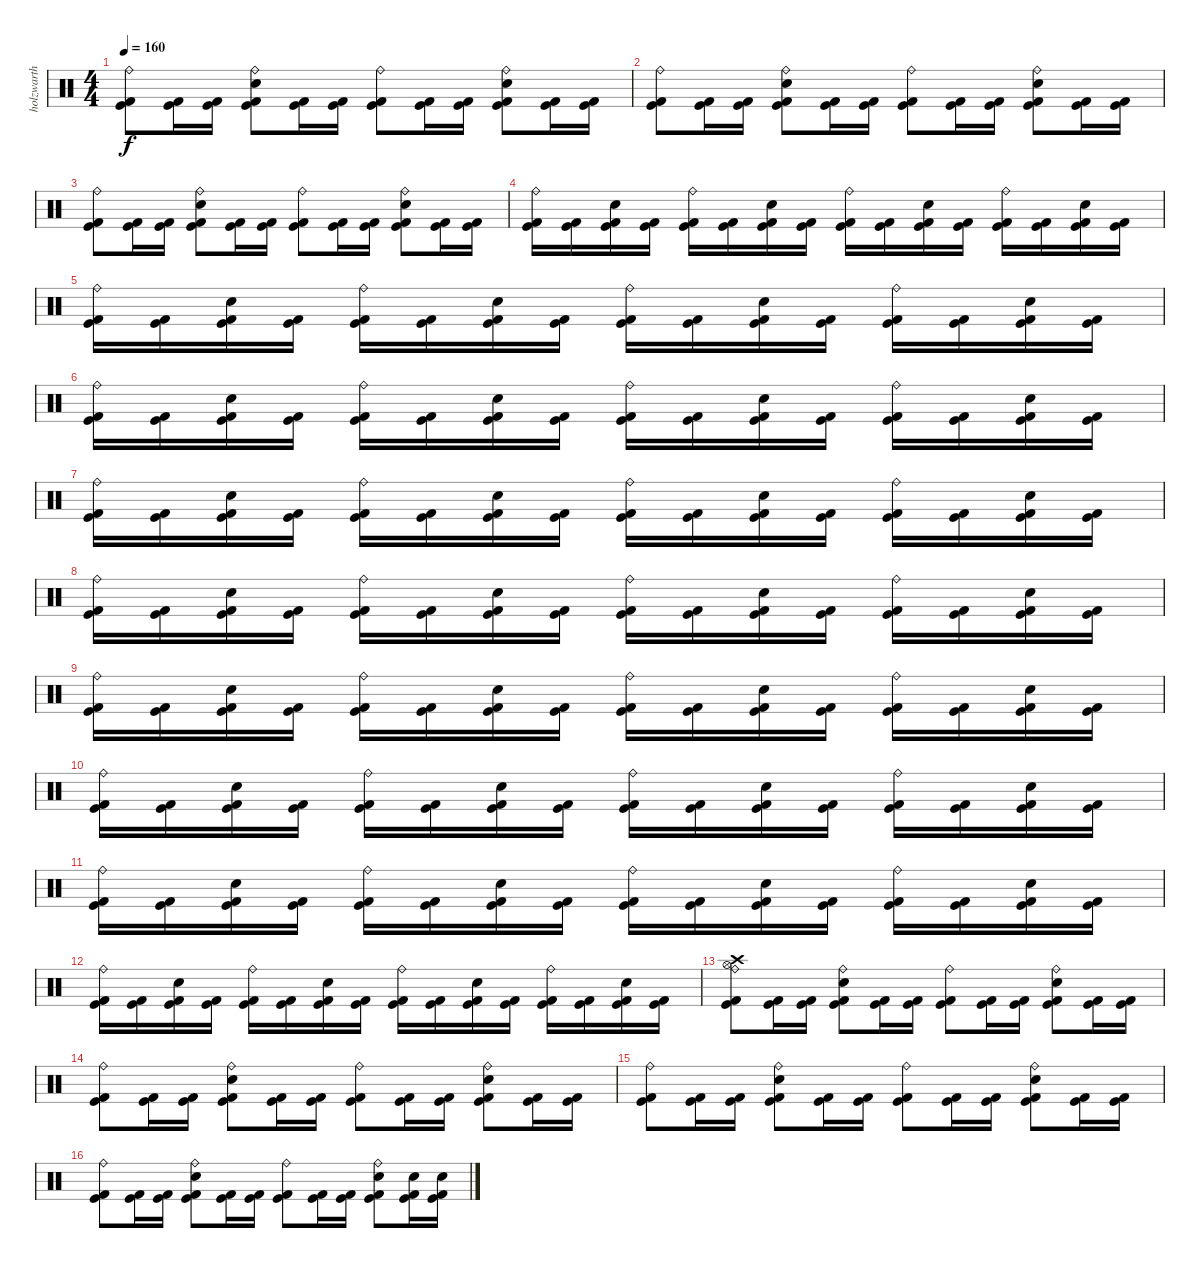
\track ("holzwarth (leo)" "holzwarth ") {instrument percussion}
\staff {score}
\articulation defaults
\ts (4 4)
\tempo 160
\clef neutral
\ks c
("Ride (bell)" "Kick (hit) 2" "Kick (hit)").8{dy f} ("Kick (hit) 2" "Kick (hit)").16 ("Kick (hit) 2" "Kick (hit)").16 ("Snare (hit) 2" "Ride (bell)" "Kick (hit) 2" "Kick (hit)").8 ("Kick (hit) 2" "Kick (hit)").16 ("Kick (hit) 2" "Kick (hit)").16 ("Ride (bell)" "Kick (hit) 2" "Kick (hit)").8 ("Kick (hit) 2" "Kick (hit)").16 ("Kick (hit) 2" "Kick (hit)").16 ("Snare (hit) 2" "Ride (bell)" "Kick (hit) 2" "Kick (hit)").8 ("Kick (hit) 2" "Kick (hit)").16 ("Kick (hit) 2" "Kick (hit)").16 |
("Ride (bell)" "Kick (hit) 2" "Kick (hit)").8 ("Kick (hit) 2" "Kick (hit)").16 ("Kick (hit) 2" "Kick (hit)").16 ("Snare (hit) 2" "Ride (bell)" "Kick (hit) 2" "Kick (hit)").8 ("Kick (hit) 2" "Kick (hit)").16 ("Kick (hit) 2" "Kick (hit)").16 ("Ride (bell)" "Kick (hit) 2" "Kick (hit)").8 ("Kick (hit) 2" "Kick (hit)").16 ("Kick (hit) 2" "Kick (hit)").16 ("Snare (hit) 2" "Ride (bell)" "Kick (hit) 2" "Kick (hit)").8 ("Kick (hit) 2" "Kick (hit)").16 ("Kick (hit) 2" "Kick (hit)").16 |
("Ride (bell)" "Kick (hit) 2" "Kick (hit)").8 ("Kick (hit) 2" "Kick (hit)").16 ("Kick (hit) 2" "Kick (hit)").16 ("Snare (hit) 2" "Ride (bell)" "Kick (hit) 2" "Kick (hit)").8 ("Kick (hit) 2" "Kick (hit)").16 ("Kick (hit) 2" "Kick (hit)").16 ("Ride (bell)" "Kick (hit) 2" "Kick (hit)").8 ("Kick (hit) 2" "Kick (hit)").16 ("Kick (hit) 2" "Kick (hit)").16 ("Snare (hit) 2" "Ride (bell)" "Kick (hit) 2" "Kick (hit)").8 ("Kick (hit) 2" "Kick (hit)").16 ("Kick (hit) 2" "Kick (hit)").16 |
("Ride (bell)" "Kick (hit)" "Kick (hit) 2").16 ("Kick (hit)" "Kick (hit) 2").16 ("Snare (hit) 2" "Kick (hit)" "Kick (hit) 2").16 ("Kick (hit)" "Kick (hit) 2").16 ("Ride (bell)" "Kick (hit)" "Kick (hit) 2").16 ("Kick (hit)" "Kick (hit) 2").16 ("Snare (hit) 2" "Kick (hit)" "Kick (hit) 2").16 ("Kick (hit)" "Kick (hit) 2").16 ("Ride (bell)" "Kick (hit)" "Kick (hit) 2").16 ("Kick (hit)" "Kick (hit) 2").16 ("Snare (hit) 2" "Kick (hit)" "Kick (hit) 2").16 ("Kick (hit)" "Kick (hit) 2").16 ("Ride (bell)" "Kick (hit)" "Kick (hit) 2").16 ("Kick (hit)" "Kick (hit) 2").16 ("Snare (hit) 2" "Kick (hit)" "Kick (hit) 2").16 ("Kick (hit)" "Kick (hit) 2").16 |
("Ride (bell)" "Kick (hit)" "Kick (hit) 2").16 ("Kick (hit)" "Kick (hit) 2").16 ("Snare (hit) 2" "Kick (hit)" "Kick (hit) 2").16 ("Kick (hit)" "Kick (hit) 2").16 ("Ride (bell)" "Kick (hit)" "Kick (hit) 2").16 ("Kick (hit)" "Kick (hit) 2").16 ("Snare (hit) 2" "Kick (hit)" "Kick (hit) 2").16 ("Kick (hit)" "Kick (hit) 2").16 ("Ride (bell)" "Kick (hit)" "Kick (hit) 2").16 ("Kick (hit)" "Kick (hit) 2").16 ("Snare (hit) 2" "Kick (hit)" "Kick (hit) 2").16 ("Kick (hit)" "Kick (hit) 2").16 ("Ride (bell)" "Kick (hit)" "Kick (hit) 2").16 ("Kick (hit)" "Kick (hit) 2").16 ("Snare (hit) 2" "Kick (hit)" "Kick (hit) 2").16 ("Kick (hit)" "Kick (hit) 2").16 |
("Ride (bell)" "Kick (hit)" "Kick (hit) 2").16 ("Kick (hit)" "Kick (hit) 2").16 ("Snare (hit) 2" "Kick (hit)" "Kick (hit) 2").16 ("Kick (hit)" "Kick (hit) 2").16 ("Ride (bell)" "Kick (hit)" "Kick (hit) 2").16 ("Kick (hit)" "Kick (hit) 2").16 ("Snare (hit) 2" "Kick (hit)" "Kick (hit) 2").16 ("Kick (hit)" "Kick (hit) 2").16 ("Ride (bell)" "Kick (hit)" "Kick (hit) 2").16 ("Kick (hit)" "Kick (hit) 2").16 ("Snare (hit) 2" "Kick (hit)" "Kick (hit) 2").16 ("Kick (hit)" "Kick (hit) 2").16 ("Ride (bell)" "Kick (hit)" "Kick (hit) 2").16 ("Kick (hit)" "Kick (hit) 2").16 ("Snare (hit) 2" "Kick (hit)" "Kick (hit) 2").16 ("Kick (hit)" "Kick (hit) 2").16 |
("Ride (bell)" "Kick (hit)" "Kick (hit) 2").16 ("Kick (hit)" "Kick (hit) 2").16 ("Snare (hit) 2" "Kick (hit)" "Kick (hit) 2").16 ("Kick (hit)" "Kick (hit) 2").16 ("Ride (bell)" "Kick (hit)" "Kick (hit) 2").16 ("Kick (hit)" "Kick (hit) 2").16 ("Snare (hit) 2" "Kick (hit)" "Kick (hit) 2").16 ("Kick (hit)" "Kick (hit) 2").16 ("Ride (bell)" "Kick (hit)" "Kick (hit) 2").16 ("Kick (hit)" "Kick (hit) 2").16 ("Snare (hit) 2" "Kick (hit)" "Kick (hit) 2").16 ("Kick (hit)" "Kick (hit) 2").16 ("Ride (bell)" "Kick (hit)" "Kick (hit) 2").16 ("Kick (hit)" "Kick (hit) 2").16 ("Snare (hit) 2" "Kick (hit)" "Kick (hit) 2").16 ("Kick (hit)" "Kick (hit) 2").16 |
("Ride (bell)" "Kick (hit)" "Kick (hit) 2").16 ("Kick (hit)" "Kick (hit) 2").16 ("Snare (hit) 2" "Kick (hit)" "Kick (hit) 2").16 ("Kick (hit)" "Kick (hit) 2").16 ("Ride (bell)" "Kick (hit)" "Kick (hit) 2").16 ("Kick (hit)" "Kick (hit) 2").16 ("Snare (hit) 2" "Kick (hit)" "Kick (hit) 2").16 ("Kick (hit)" "Kick (hit) 2").16 ("Ride (bell)" "Kick (hit)" "Kick (hit) 2").16 ("Kick (hit)" "Kick (hit) 2").16 ("Snare (hit) 2" "Kick (hit)" "Kick (hit) 2").16 ("Kick (hit)" "Kick (hit) 2").16 ("Ride (bell)" "Kick (hit)" "Kick (hit) 2").16 ("Kick (hit)" "Kick (hit) 2").16 ("Snare (hit) 2" "Kick (hit)" "Kick (hit) 2").16 ("Kick (hit)" "Kick (hit) 2").16 |
("Ride (bell)" "Kick (hit)" "Kick (hit) 2").16 ("Kick (hit)" "Kick (hit) 2").16 ("Snare (hit) 2" "Kick (hit)" "Kick (hit) 2").16 ("Kick (hit)" "Kick (hit) 2").16 ("Ride (bell)" "Kick (hit)" "Kick (hit) 2").16 ("Kick (hit)" "Kick (hit) 2").16 ("Snare (hit) 2" "Kick (hit)" "Kick (hit) 2").16 ("Kick (hit)" "Kick (hit) 2").16 ("Ride (bell)" "Kick (hit)" "Kick (hit) 2").16 ("Kick (hit)" "Kick (hit) 2").16 ("Snare (hit) 2" "Kick (hit)" "Kick (hit) 2").16 ("Kick (hit)" "Kick (hit) 2").16 ("Ride (bell)" "Kick (hit)" "Kick (hit) 2").16 ("Kick (hit)" "Kick (hit) 2").16 ("Snare (hit) 2" "Kick (hit)" "Kick (hit) 2").16 ("Kick (hit)" "Kick (hit) 2").16 |
("Ride (bell)" "Kick (hit)" "Kick (hit) 2").16 ("Kick (hit)" "Kick (hit) 2").16 ("Snare (hit) 2" "Kick (hit)" "Kick (hit) 2").16 ("Kick (hit)" "Kick (hit) 2").16 ("Ride (bell)" "Kick (hit)" "Kick (hit) 2").16 ("Kick (hit)" "Kick (hit) 2").16 ("Snare (hit) 2" "Kick (hit)" "Kick (hit) 2").16 ("Kick (hit)" "Kick (hit) 2").16 ("Ride (bell)" "Kick (hit)" "Kick (hit) 2").16 ("Kick (hit)" "Kick (hit) 2").16 ("Snare (hit) 2" "Kick (hit)" "Kick (hit) 2").16 ("Kick (hit)" "Kick (hit) 2").16 ("Ride (bell)" "Kick (hit)" "Kick (hit) 2").16 ("Kick (hit)" "Kick (hit) 2").16 ("Snare (hit) 2" "Kick (hit)" "Kick (hit) 2").16 ("Kick (hit)" "Kick (hit) 2").16 |
("Ride (bell)" "Kick (hit)" "Kick (hit) 2").16 ("Kick (hit)" "Kick (hit) 2").16 ("Snare (hit) 2" "Kick (hit)" "Kick (hit) 2").16 ("Kick (hit)" "Kick (hit) 2").16 ("Ride (bell)" "Kick (hit)" "Kick (hit) 2").16 ("Kick (hit)" "Kick (hit) 2").16 ("Snare (hit) 2" "Kick (hit)" "Kick (hit) 2").16 ("Kick (hit)" "Kick (hit) 2").16 ("Ride (bell)" "Kick (hit)" "Kick (hit) 2").16 ("Kick (hit)" "Kick (hit) 2").16 ("Snare (hit) 2" "Kick (hit)" "Kick (hit) 2").16 ("Kick (hit)" "Kick (hit) 2").16 ("Ride (bell)" "Kick (hit)" "Kick (hit) 2").16 ("Kick (hit)" "Kick (hit) 2").16 ("Snare (hit) 2" "Kick (hit)" "Kick (hit) 2").16 ("Kick (hit)" "Kick (hit) 2").16 |
("Ride (bell)" "Kick (hit)" "Kick (hit) 2").16 ("Kick (hit)" "Kick (hit) 2").16 ("Snare (hit) 2" "Kick (hit)" "Kick (hit) 2").16 ("Kick (hit)" "Kick (hit) 2").16 ("Ride (bell)" "Kick (hit)" "Kick (hit) 2").16 ("Kick (hit)" "Kick (hit) 2").16 ("Snare (hit) 2" "Kick (hit)" "Kick (hit) 2").16 ("Kick (hit)" "Kick (hit) 2").16 ("Ride (bell)" "Kick (hit)" "Kick (hit) 2").16 ("Kick (hit)" "Kick (hit) 2").16 ("Snare (hit) 2" "Kick (hit)" "Kick (hit) 2").16 ("Kick (hit)" "Kick (hit) 2").16 ("Ride (bell)" "Kick (hit)" "Kick (hit) 2").16 ("Kick (hit)" "Kick (hit) 2").16 ("Snare (hit) 2" "Kick (hit)" "Kick (hit) 2").16 ("Kick (hit)" "Kick (hit) 2").16 |
("Crash high (hit)" "Hi-Hat (open)" "Ride (bell)" "Kick (hit) 2" "Kick (hit)").8 ("Kick (hit) 2" "Kick (hit)").16 ("Kick (hit) 2" "Kick (hit)").16 ("Snare (hit) 2" "Ride (bell)" "Kick (hit) 2" "Kick (hit)").8 ("Kick (hit) 2" "Kick (hit)").16 ("Kick (hit) 2" "Kick (hit)").16 ("Ride (bell)" "Kick (hit) 2" "Kick (hit)").8 ("Kick (hit) 2" "Kick (hit)").16 ("Kick (hit) 2" "Kick (hit)").16 ("Snare (hit) 2" "Ride (bell)" "Kick (hit) 2" "Kick (hit)").8 ("Kick (hit) 2" "Kick (hit)").16 ("Kick (hit) 2" "Kick (hit)").16 |
("Ride (bell)" "Kick (hit) 2" "Kick (hit)").8 ("Kick (hit) 2" "Kick (hit)").16 ("Kick (hit) 2" "Kick (hit)").16 ("Snare (hit) 2" "Ride (bell)" "Kick (hit) 2" "Kick (hit)").8 ("Kick (hit) 2" "Kick (hit)").16 ("Kick (hit) 2" "Kick (hit)").16 ("Ride (bell)" "Kick (hit) 2" "Kick (hit)").8 ("Kick (hit) 2" "Kick (hit)").16 ("Kick (hit) 2" "Kick (hit)").16 ("Snare (hit) 2" "Ride (bell)" "Kick (hit) 2" "Kick (hit)").8 ("Kick (hit) 2" "Kick (hit)").16 ("Kick (hit) 2" "Kick (hit)").16 |
("Ride (bell)" "Kick (hit) 2" "Kick (hit)").8 ("Kick (hit) 2" "Kick (hit)").16 ("Kick (hit) 2" "Kick (hit)").16 ("Snare (hit) 2" "Ride (bell)" "Kick (hit) 2" "Kick (hit)").8 ("Kick (hit) 2" "Kick (hit)").16 ("Kick (hit) 2" "Kick (hit)").16 ("Ride (bell)" "Kick (hit) 2" "Kick (hit)").8 ("Kick (hit) 2" "Kick (hit)").16 ("Kick (hit) 2" "Kick (hit)").16 ("Snare (hit) 2" "Ride (bell)" "Kick (hit) 2" "Kick (hit)").8 ("Kick (hit) 2" "Kick (hit)").16 ("Kick (hit) 2" "Kick (hit)").16 |
("Ride (bell)" "Kick (hit) 2" "Kick (hit)").8 ("Kick (hit) 2" "Kick (hit)").16 ("Kick (hit) 2" "Kick (hit)").16 ("Snare (hit) 2" "Ride (bell)" "Kick (hit) 2" "Kick (hit)").8 ("Kick (hit) 2" "Kick (hit)").16 ("Kick (hit) 2" "Kick (hit)").16 ("Ride (bell)" "Kick (hit) 2" "Kick (hit)").8 ("Kick (hit) 2" "Kick (hit)").16 ("Kick (hit) 2" "Kick (hit)").16 ("Snare (hit) 2" "Ride (bell)" "Kick (hit) 2" "Kick (hit)").8 ("Snare (hit) 2" "Kick (hit) 2" "Kick (hit)").16 ("Snare (hit) 2" "Kick (hit) 2" "Kick (hit)").16
